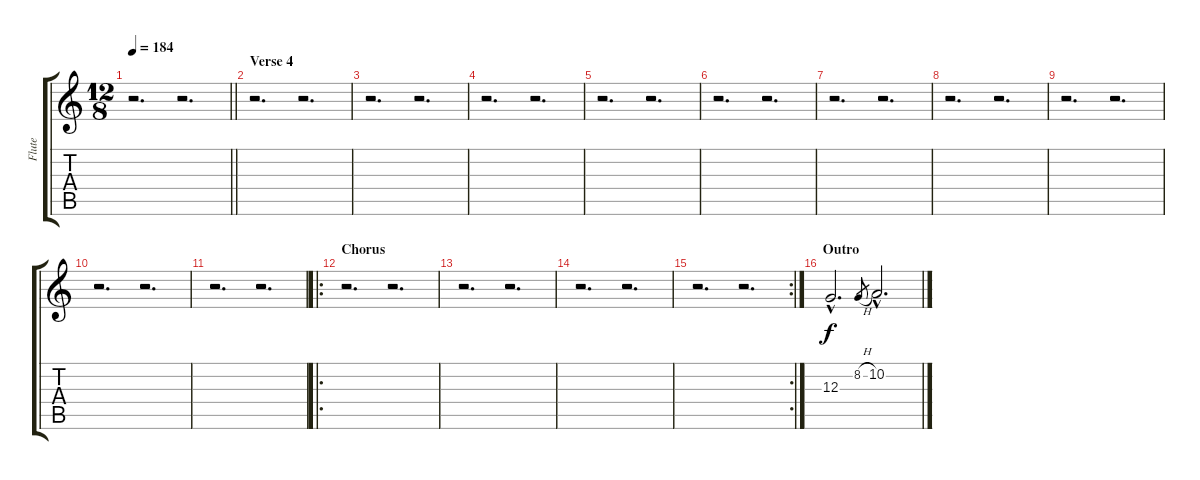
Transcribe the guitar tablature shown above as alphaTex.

\track ("Flute" "Flute") {instrument flute}
\staff {score tabs}
\tuning (E4 B3 G3 D3 A2 E2) {hide}
\ts (12 8)
\tempo 184
\clef g2
\barLineRight lightlight
\ks c
r.2{d dy f} r.2{d} |
\section ("" "Verse 4")
r.2{d} r.2{d} |
r.2{d} r.2{d} |
r.2{d} r.2{d} |
r.2{d} r.2{d} |
r.2{d} r.2{d} |
r.2{d} r.2{d} |
r.2{d} r.2{d} |
r.2{d} r.2{d} |
r.2{d} r.2{d} |
r.2{d} r.2{d} |
\ro
\section ("" "Chorus")
r.2{d} r.2{d} |
r.2{d} r.2{d} |
r.2{d} r.2{d} |
\rc 2
r.2{d} r.2{d} |
\section ("" "Outro")
12.3{hac}.2{d} 8.2{h}.8{gr} 10.2{hac}.2{d}
